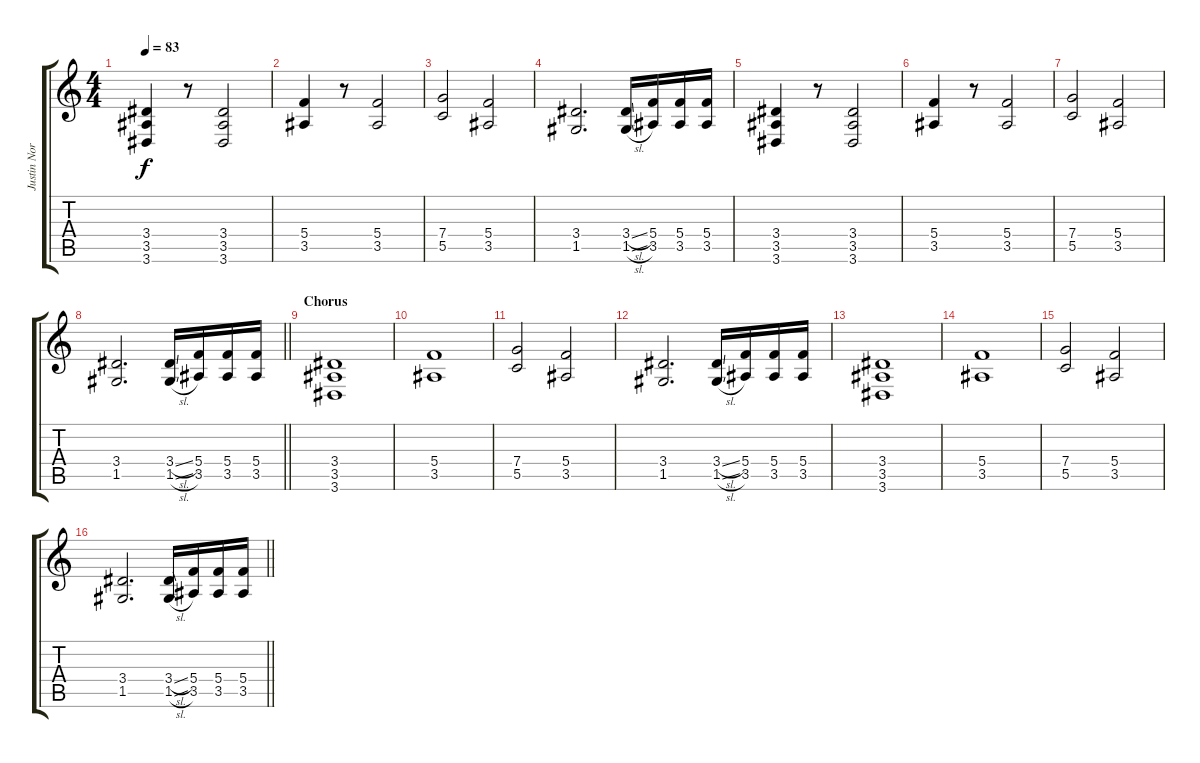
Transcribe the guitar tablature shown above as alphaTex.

\track ("Justin Norman Rhythm" "Justin Nor") {instrument distortionguitar}
\staff {score tabs}
\tuning (D4 A3 F3 C3 G2 C2) {hide}
\ts (4 4)
\tempo 83
\clef g2
\ks c
(3.4 3.5 3.6).4{dy f} r.8 (3.4 3.5 3.6).2 |
(5.4 3.5).4 r.8 (5.4 3.5).2 |
(7.4 5.5).2 (5.4 3.5).2 |
(3.4 1.5).2{d} (3.4{sl} 1.5{sl}).16 (5.4 3.5).16 (5.4 3.5).16 (5.4 3.5).16 |
(3.4 3.5 3.6).4 r.8 (3.4 3.5 3.6).2 |
(5.4 3.5).4 r.8 (5.4 3.5).2 |
(7.4 5.5).2 (5.4 3.5).2 |
\barLineRight lightlight
(3.4 1.5).2{d} (3.4{sl} 1.5{sl}).16 (5.4 3.5).16 (5.4 3.5).16 (5.4 3.5).16 |
\section ("" "Chorus")
(3.4 3.5 3.6).1 |
(5.4 3.5).1 |
(7.4 5.5).2 (5.4 3.5).2 |
(3.4 1.5).2{d} (3.4{sl} 1.5{sl}).16 (5.4 3.5).16 (5.4 3.5).16 (5.4 3.5).16 |
(3.4 3.5 3.6).1 |
(5.4 3.5).1 |
(7.4 5.5).2 (5.4 3.5).2 |
\barLineRight lightlight
(3.4 1.5).2{d} (3.4{sl} 1.5{sl}).16 (5.4 3.5).16 (5.4 3.5).16 (5.4 3.5).16
